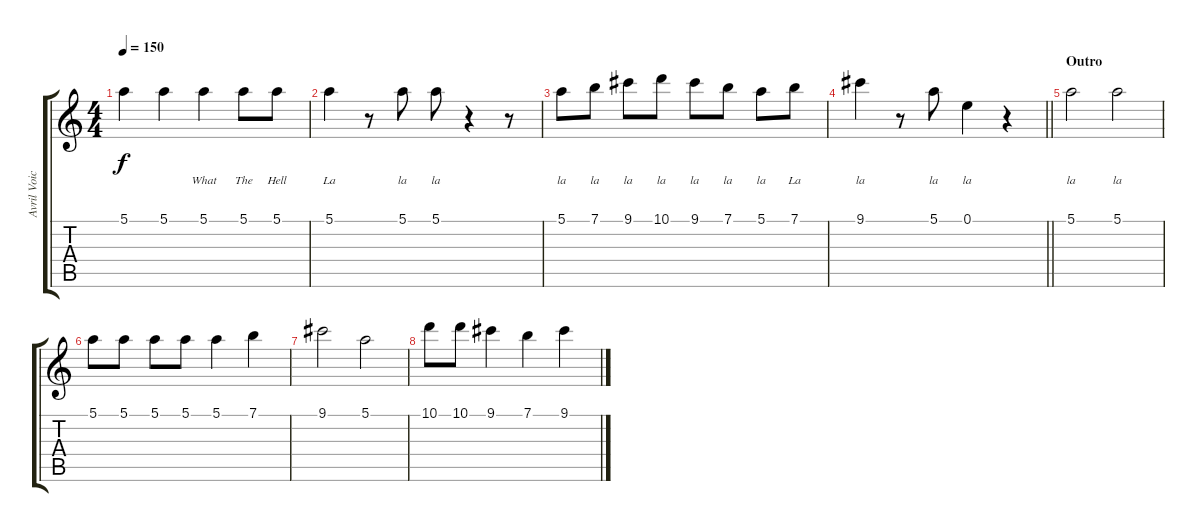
\track ("Avril Voice" "Avril Voic") {instrument electricguitarjazz}
\staff {score tabs}
\tuning (E4 B3 G3 D3 A2 E2) {hide}
\ts (4 4)
\tempo 150
\clef g2
\ks c
5.1.4{lyrics (0 "") lyrics (1 "") lyrics (2 "") lyrics (3 "") lyrics (4 "") dy f} 5.1.4{lyrics (0 "") lyrics (1 "") lyrics (2 "") lyrics (3 "") lyrics (4 "")} 5.1.4{lyrics (0 "What") lyrics (1 "") lyrics (2 "") lyrics (3 "") lyrics (4 "")} 5.1.8{lyrics (0 "The") lyrics (1 "") lyrics (2 "") lyrics (3 "") lyrics (4 "")} 5.1.8{lyrics (0 "Hell") lyrics (1 "") lyrics (2 "") lyrics (3 "") lyrics (4 "")} |
5.1.4{lyrics (0 "La") lyrics (1 "") lyrics (2 "") lyrics (3 "") lyrics (4 "")} r.8 5.1.8{lyrics (0 "la") lyrics (1 "") lyrics (2 "") lyrics (3 "") lyrics (4 "")} 5.1.8{lyrics (0 "la") lyrics (1 "") lyrics (2 "") lyrics (3 "") lyrics (4 "")} r.4 r.8 |
5.1.8{lyrics (0 "la") lyrics (1 "") lyrics (2 "") lyrics (3 "") lyrics (4 "")} 7.1.8{lyrics (0 "la") lyrics (1 "") lyrics (2 "") lyrics (3 "") lyrics (4 "")} 9.1.8{lyrics (0 "la") lyrics (1 "") lyrics (2 "") lyrics (3 "") lyrics (4 "")} 10.1.8{lyrics (0 "la") lyrics (1 "") lyrics (2 "") lyrics (3 "") lyrics (4 "")} 9.1.8{lyrics (0 "la") lyrics (1 "") lyrics (2 "") lyrics (3 "") lyrics (4 "")} 7.1.8{lyrics (0 "la") lyrics (1 "") lyrics (2 "") lyrics (3 "") lyrics (4 "")} 5.1.8{lyrics (0 "la") lyrics (1 "") lyrics (2 "") lyrics (3 "") lyrics (4 "")} 7.1.8{lyrics (0 "La") lyrics (1 "") lyrics (2 "") lyrics (3 "") lyrics (4 "")} |
\barLineRight lightlight
9.1.4{lyrics (0 "la") lyrics (1 "") lyrics (2 "") lyrics (3 "") lyrics (4 "")} r.8 5.1.8{lyrics (0 "la") lyrics (1 "") lyrics (2 "") lyrics (3 "") lyrics (4 "")} 0.1.4{lyrics (0 "la") lyrics (1 "") lyrics (2 "") lyrics (3 "") lyrics (4 "")} r.4 |
\section ("" "Outro")
5.1.2{lyrics (0 "la") lyrics (1 "") lyrics (2 "") lyrics (3 "") lyrics (4 "")} 5.1.2{lyrics (0 "la") lyrics (1 "") lyrics (2 "") lyrics (3 "") lyrics (4 "")} |
5.1.8 5.1.8 5.1.8 5.1.8 5.1.4 7.1.4 |
9.1.2 5.1.2 |
10.1.8 10.1.8 9.1.4 7.1.4 9.1.4
